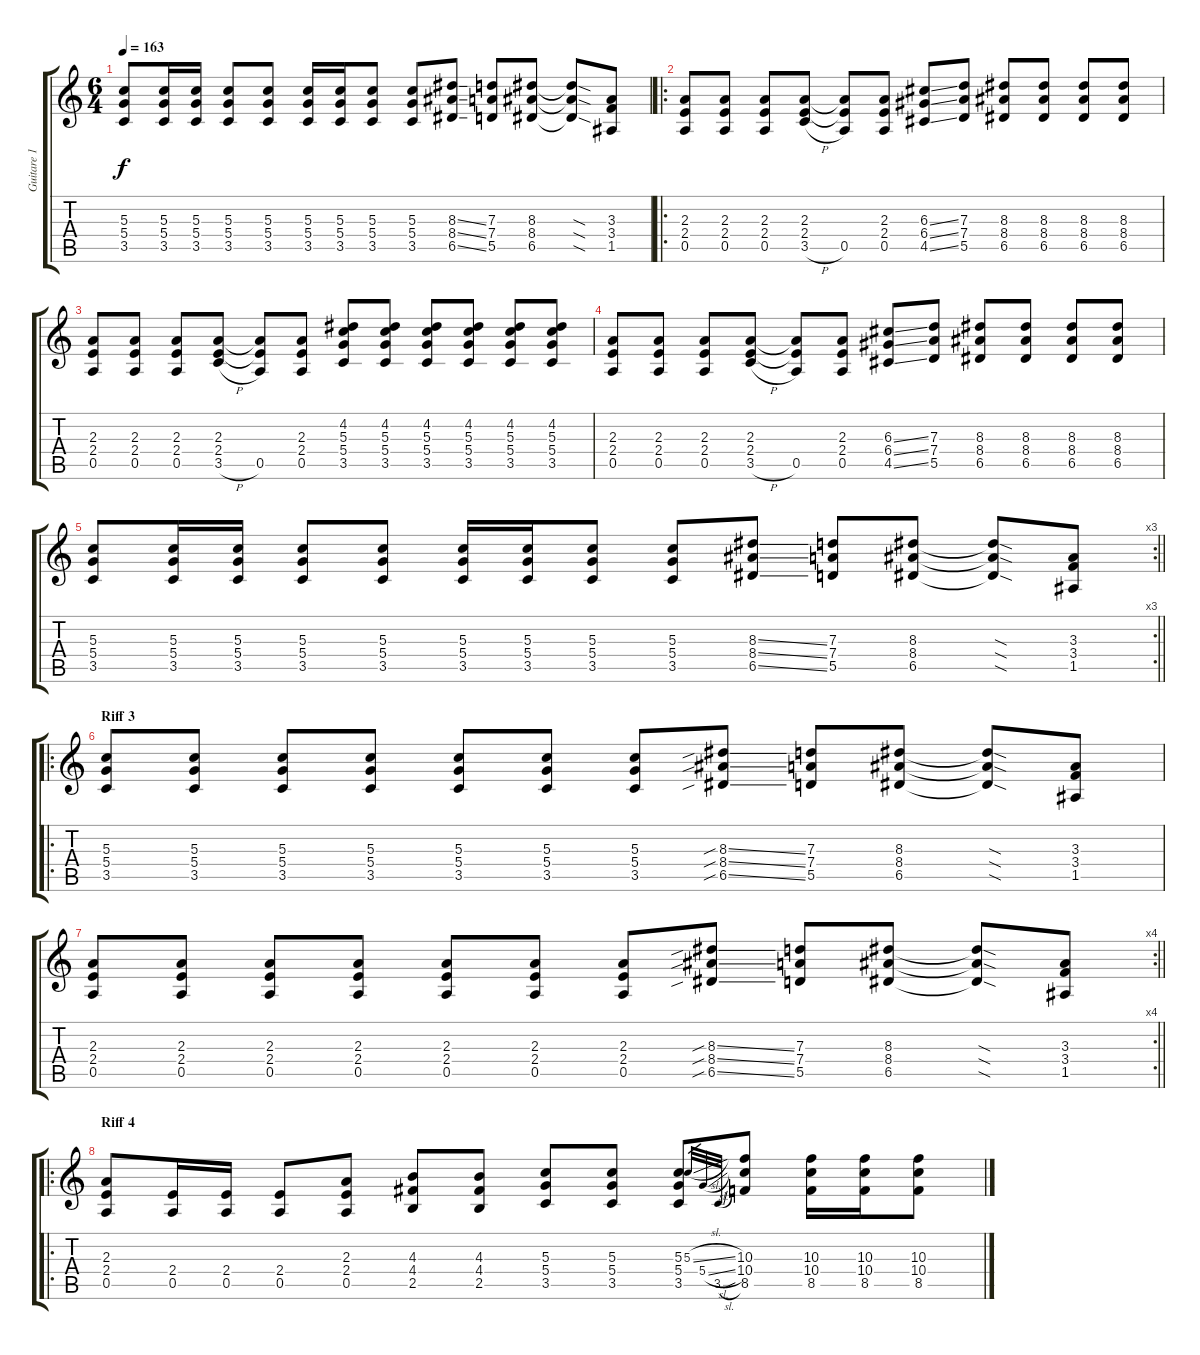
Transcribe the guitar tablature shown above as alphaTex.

\track ("Guitare 1" "Guitare 1") {instrument overdrivenguitar}
\staff {score tabs}
\tuning (E4 B3 G3 D3 A2 E2) {hide}
\ts (6 4)
\tempo 163
\clef g2
\ks c
(5.3 5.4 3.5).8{dy f} (5.3 5.4 3.5).16 (5.3 5.4 3.5).16 (5.3 5.4 3.5).8 (5.3 5.4 3.5).8 (5.3 5.4 3.5).16 (5.3 5.4 3.5).16 (5.3 5.4 3.5).8 (5.3 5.4 3.5).8 (8.3{ss} 8.4{ss} 6.5{ss}).8 (7.3 7.4 5.5).8 (8.3 8.4 6.5).8 (8.3{sod t} 8.4{sod t} 6.5{sod t}).8 (3.3 3.4 1.5).8 |
\ro
(2.3 2.4 0.5).8 (2.3 2.4 0.5).8 (2.3 2.4 0.5).8 (2.3 2.4 3.5{h}).8 (2.3{t} 2.4{t} 0.5).8 (2.3 2.4 0.5).8 (6.3{ss} 6.4{ss} 4.5{ss}).8 (7.3 7.4 5.5).8 (8.3 8.4 6.5).8 (8.3 8.4 6.5).8 (8.3 8.4 6.5).8 (8.3 8.4 6.5).8 |
(2.3 2.4 0.5).8 (2.3 2.4 0.5).8 (2.3 2.4 0.5).8 (2.3 2.4 3.5{h}).8 (2.3{t} 2.4{t} 0.5).8 (2.3 2.4 0.5).8 (4.2 5.3 5.4 3.5).8 (4.2 5.3 5.4 3.5).8 (4.2 5.3 5.4 3.5).8 (4.2 5.3 5.4 3.5).8 (4.2 5.3 5.4 3.5).8 (4.2 5.3 5.4 3.5).8 |
(2.3 2.4 0.5).8 (2.3 2.4 0.5).8 (2.3 2.4 0.5).8 (2.3 2.4 3.5{h}).8 (2.3{t} 2.4{t} 0.5).8 (2.3 2.4 0.5).8 (6.3{ss} 6.4{ss} 4.5{ss}).8 (7.3 7.4 5.5).8 (8.3 8.4 6.5).8 (8.3 8.4 6.5).8 (8.3 8.4 6.5).8 (8.3 8.4 6.5).8 |
\rc 3
\barLineRight lightlight
(5.3 5.4 3.5).8 (5.3 5.4 3.5).16 (5.3 5.4 3.5).16 (5.3 5.4 3.5).8 (5.3 5.4 3.5).8 (5.3 5.4 3.5).16 (5.3 5.4 3.5).16 (5.3 5.4 3.5).8 (5.3 5.4 3.5).8 (8.3{ss} 8.4{ss} 6.5{ss}).8 (7.3 7.4 5.5).8 (8.3 8.4 6.5).8 (8.3{sod t} 8.4{sod t} 6.5{sod t}).8 (3.3 3.4 1.5).8 |
\ro
\section ("" "Riff 3")
(5.3 5.4 3.5).8 (5.3 5.4 3.5).8 (5.3 5.4 3.5).8 (5.3 5.4 3.5).8 (5.3 5.4 3.5).8 (5.3 5.4 3.5).8 (5.3 5.4 3.5).8 (8.3{sib ss} 8.4{sib ss} 6.5{sib ss}).8 (7.3 7.4 5.5).8 (8.3 8.4 6.5).8 (8.3{sod t} 8.4{sod t} 6.5{sod t}).8 (3.3 3.4 1.5).8 |
\rc 4
\barLineRight lightlight
(2.3 2.4 0.5).8 (2.3 2.4 0.5).8 (2.3 2.4 0.5).8 (2.3 2.4 0.5).8 (2.3 2.4 0.5).8 (2.3 2.4 0.5).8 (2.3 2.4 0.5).8 (8.3{sib ss} 8.4{sib ss} 6.5{sib ss}).8 (7.3 7.4 5.5).8 (8.3 8.4 6.5).8 (8.3{sod t} 8.4{sod t} 6.5{sod t}).8 (3.3 3.4 1.5).8 |
\ro
\section ("" "Riff 4")
(2.3 2.4 0.5).8 (2.4 0.5).16 (2.4 0.5).16 (2.4 0.5).8 (2.3 2.4 0.5).8 (4.3 4.4 2.5).8 (4.3 4.4 2.5).8 (5.3 5.4 3.5).8 (5.3 5.4 3.5).8 (5.3 5.4 3.5).8 5.3{sl}.32{gr} 5.4{sl}.32{gr} 3.5{sl}.32{gr} (10.3 10.4 8.5).8 (10.3 10.4 8.5).16 (10.3 10.4 8.5).16 (10.3 10.4 8.5).8
